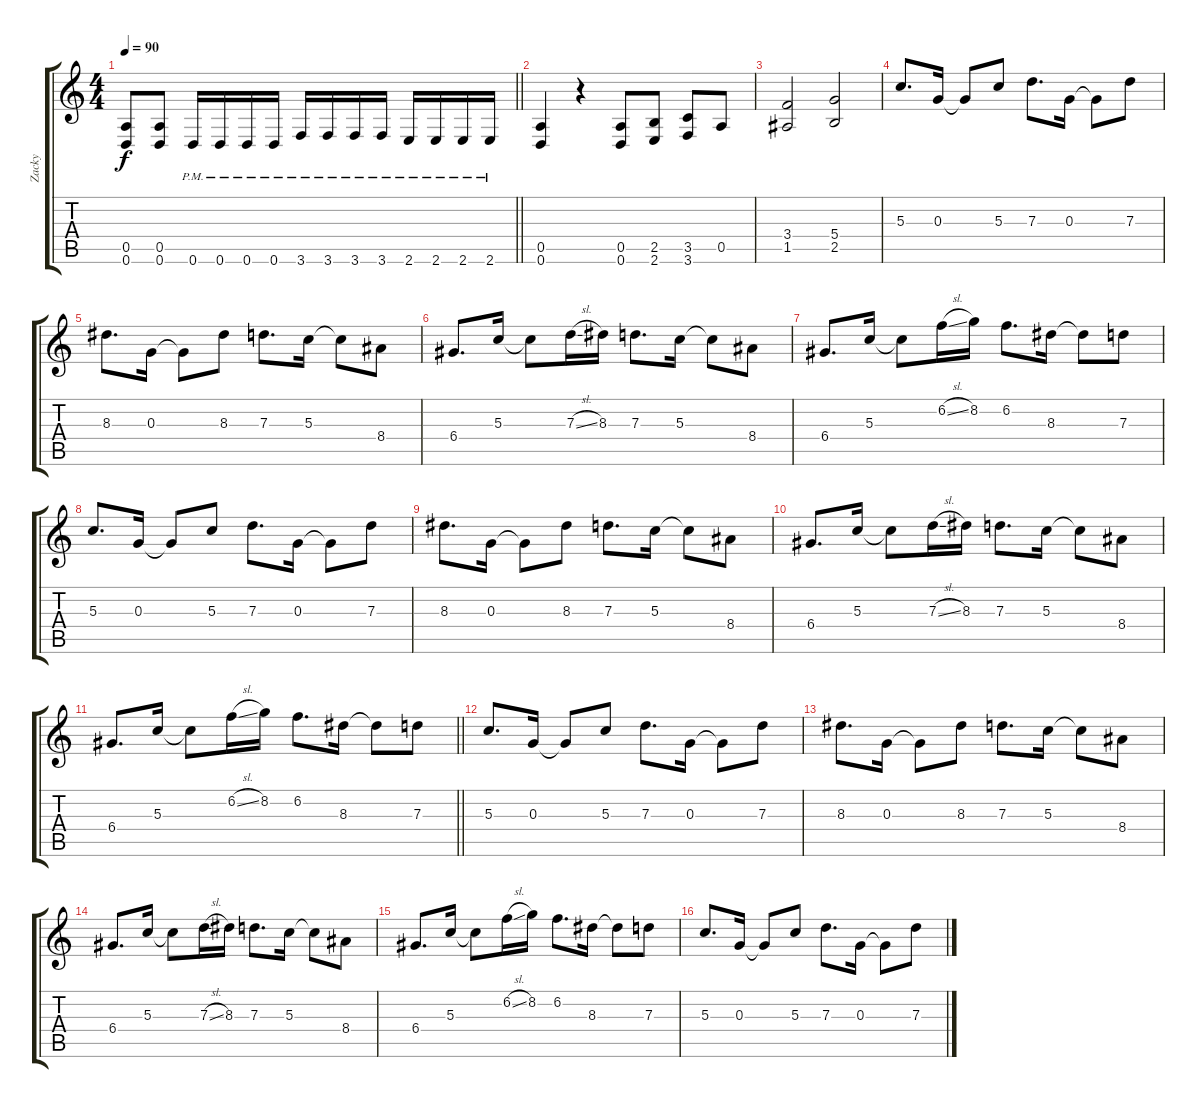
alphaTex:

\track ("Zacky" "Zacky") {instrument distortionguitar}
\staff {score tabs}
\tuning (E4 B3 G3 D3 A2 D2) {hide}
\ts (4 4)
\tempo 90
\clef g2
\barLineRight lightlight
\ks c
(0.5 0.6).8{dy f} (0.5 0.6).8 0.6{pm}.16 0.6{pm}.16 0.6{pm}.16 0.6{pm}.16 3.6{pm}.16 3.6{pm}.16 3.6{pm}.16 3.6{pm}.16 2.6{pm}.16 2.6{pm}.16 2.6{pm}.16 2.6{pm}.16 |
(0.5 0.6).4 r.4 (0.5 0.6).8 (2.5 2.6).8 (3.5 3.6).8 0.5.8 |
(3.4 1.5).2 (5.4 2.5).2 |
5.3.8{d} 0.3.16 0.3{t}.8 5.3.8 7.3.8{d} 0.3.16 0.3{t}.8 7.3.8 |
8.3.8{d} 0.3.16 0.3{t}.8 8.3.8 7.3.8{d} 5.3.16 5.3{t}.8 8.4.8 |
6.4.8{d} 5.3.16 5.3{t}.8 7.3{sl}.16 8.3.16 7.3.8{d} 5.3.16 5.3{t}.8 8.4.8 |
6.4.8{d} 5.3.16 5.3{t}.8 6.2{sl}.16 8.2.16 6.2.8{d} 8.3.16 8.3{t}.8 7.3.8 |
5.3.8{d} 0.3.16 0.3{t}.8 5.3.8 7.3.8{d} 0.3.16 0.3{t}.8 7.3.8 |
8.3.8{d} 0.3.16 0.3{t}.8 8.3.8 7.3.8{d} 5.3.16 5.3{t}.8 8.4.8 |
6.4.8{d} 5.3.16 5.3{t}.8 7.3{sl}.16 8.3.16 7.3.8{d} 5.3.16 5.3{t}.8 8.4.8 |
\barLineRight lightlight
6.4.8{d} 5.3.16 5.3{t}.8 6.2{sl}.16 8.2.16 6.2.8{d} 8.3.16 8.3{t}.8 7.3.8 |
5.3.8{d} 0.3.16 0.3{t}.8 5.3.8 7.3.8{d} 0.3.16 0.3{t}.8 7.3.8 |
8.3.8{d} 0.3.16 0.3{t}.8 8.3.8 7.3.8{d} 5.3.16 5.3{t}.8 8.4.8 |
6.4.8{d} 5.3.16 5.3{t}.8 7.3{sl}.16 8.3.16 7.3.8{d} 5.3.16 5.3{t}.8 8.4.8 |
6.4.8{d} 5.3.16 5.3{t}.8 6.2{sl}.16 8.2.16 6.2.8{d} 8.3.16 8.3{t}.8 7.3.8 |
5.3.8{d} 0.3.16 0.3{t}.8 5.3.8 7.3.8{d} 0.3.16 0.3{t}.8 7.3.8
